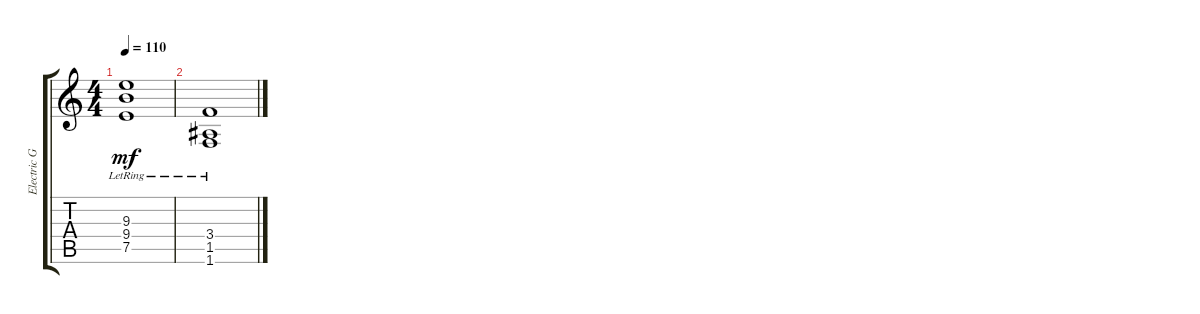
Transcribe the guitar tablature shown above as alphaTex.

\track ("Electric Guitar" "Electric G") {instrument electricguitarclean}
\staff {score tabs}
\tuning (E4 B3 G3 D3 A2 E2) {hide}
\ts (4 4)
\tempo 110
\clef g2
\ks c
(9.3{lr} 9.4{lr} 7.5{lr}).1{dy mf} |
(3.4{lr} 1.5{lr} 1.6{lr}).1
